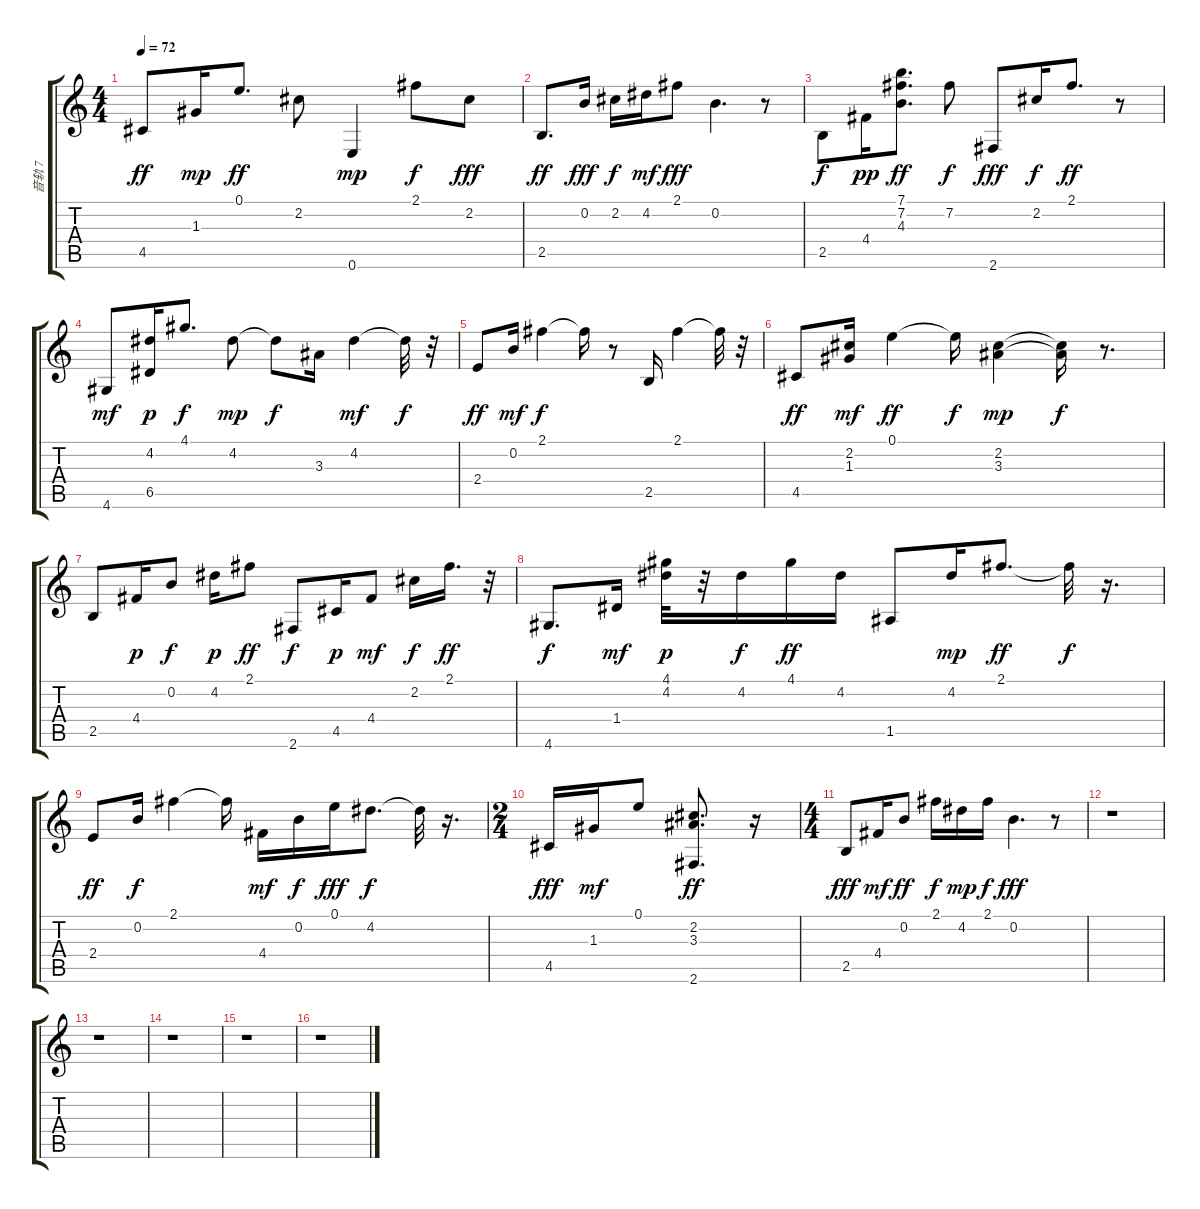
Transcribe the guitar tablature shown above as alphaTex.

\track ("音轨 7" "音轨 7") {instrument acousticguitarsteel}
\staff {score tabs}
\tuning (E4 B3 G3 D3 A2 E2) {hide}
\ts (4 4)
\tempo 72
\clef g2
\ks c
4.5.8{dy ff} 1.3.16{dy mp} 0.1.8{d dy ff} 2.2.8 0.6.4{dy mp} 2.1.8{dy f} 2.2.8{dy fff} |
2.5.8{d dy ff} 0.2.16{dy fff} 2.2.16{dy f} 4.2.16{dy mf} 2.1.8{dy fff} 0.2.4{d} r.8 |
2.5.8{dy f} 4.4.16{dy pp} (7.1 7.2 4.3).8{d dy ff} 7.2.8{dy f} 2.6.8{dy fff} 2.2.16{dy f} 2.1.8{d dy ff} r.8 |
4.6.8{dy mf} (4.2 6.5).16{dy p} 4.1.8{d dy f} 4.2.8{dy mp} 4.2{t}.8{dy f} 3.3.16 4.2.4{dy mf} 4.2{t}.32{dy f} r.32 |
2.4.8{dy ff} 0.2.16{dy mf} 2.1.4{dy f} 2.1{t}.16 r.8 2.5.16 2.1.4 2.1{t}.32 r.32 |
4.5.8{dy ff} (2.2 1.3).16{dy mf} 0.1.4{dy ff} 0.1{t}.16{dy f} (2.2 3.3).4{dy mp} (2.2{t} 3.3{t}).16{dy f} r.8{d} |
2.5.8 4.4.16{dy p} 0.2.8{dy f} 4.2.16{dy p} 2.1.8{dy ff} 2.6.8{dy f} 4.5.16{dy p} 4.4.8{dy mf} 2.2.16{dy f} 2.1.16{d dy ff} r.32 |
4.6.8{d dy f} 1.4.16{dy mf} (4.1 4.2).32{dy p} r.32 4.2.16{dy f} 4.1.16{dy ff} 4.2.16 1.5.8 4.2.16{dy mp} 2.1.8{d dy ff} 2.1{t}.32{dy f} r.16{d} |
2.4.8{dy ff} 0.2.16{dy f} 2.1.4 2.1{t}.16 4.4.16{dy mf} 0.2.16{dy f} 0.1.16{dy fff} 4.2.8{d dy f} 4.2{t}.32 r.16{d} |
\ts (2 4)
4.5.16{dy fff} 1.3.16{dy mf} 0.1.8 (2.2 3.3 2.6).8{d dy ff} r.16 |
\ts (4 4)
2.5.8{dy fff} 4.4.16{dy mf} 0.2.8{dy ff} 2.1.16{dy f} 4.2.16{dy mp} 2.1.16{dy f} 0.2.4{d dy fff} r.8 |
r.1 |
r.1 |
r.1 |
r.1 |
r.1
